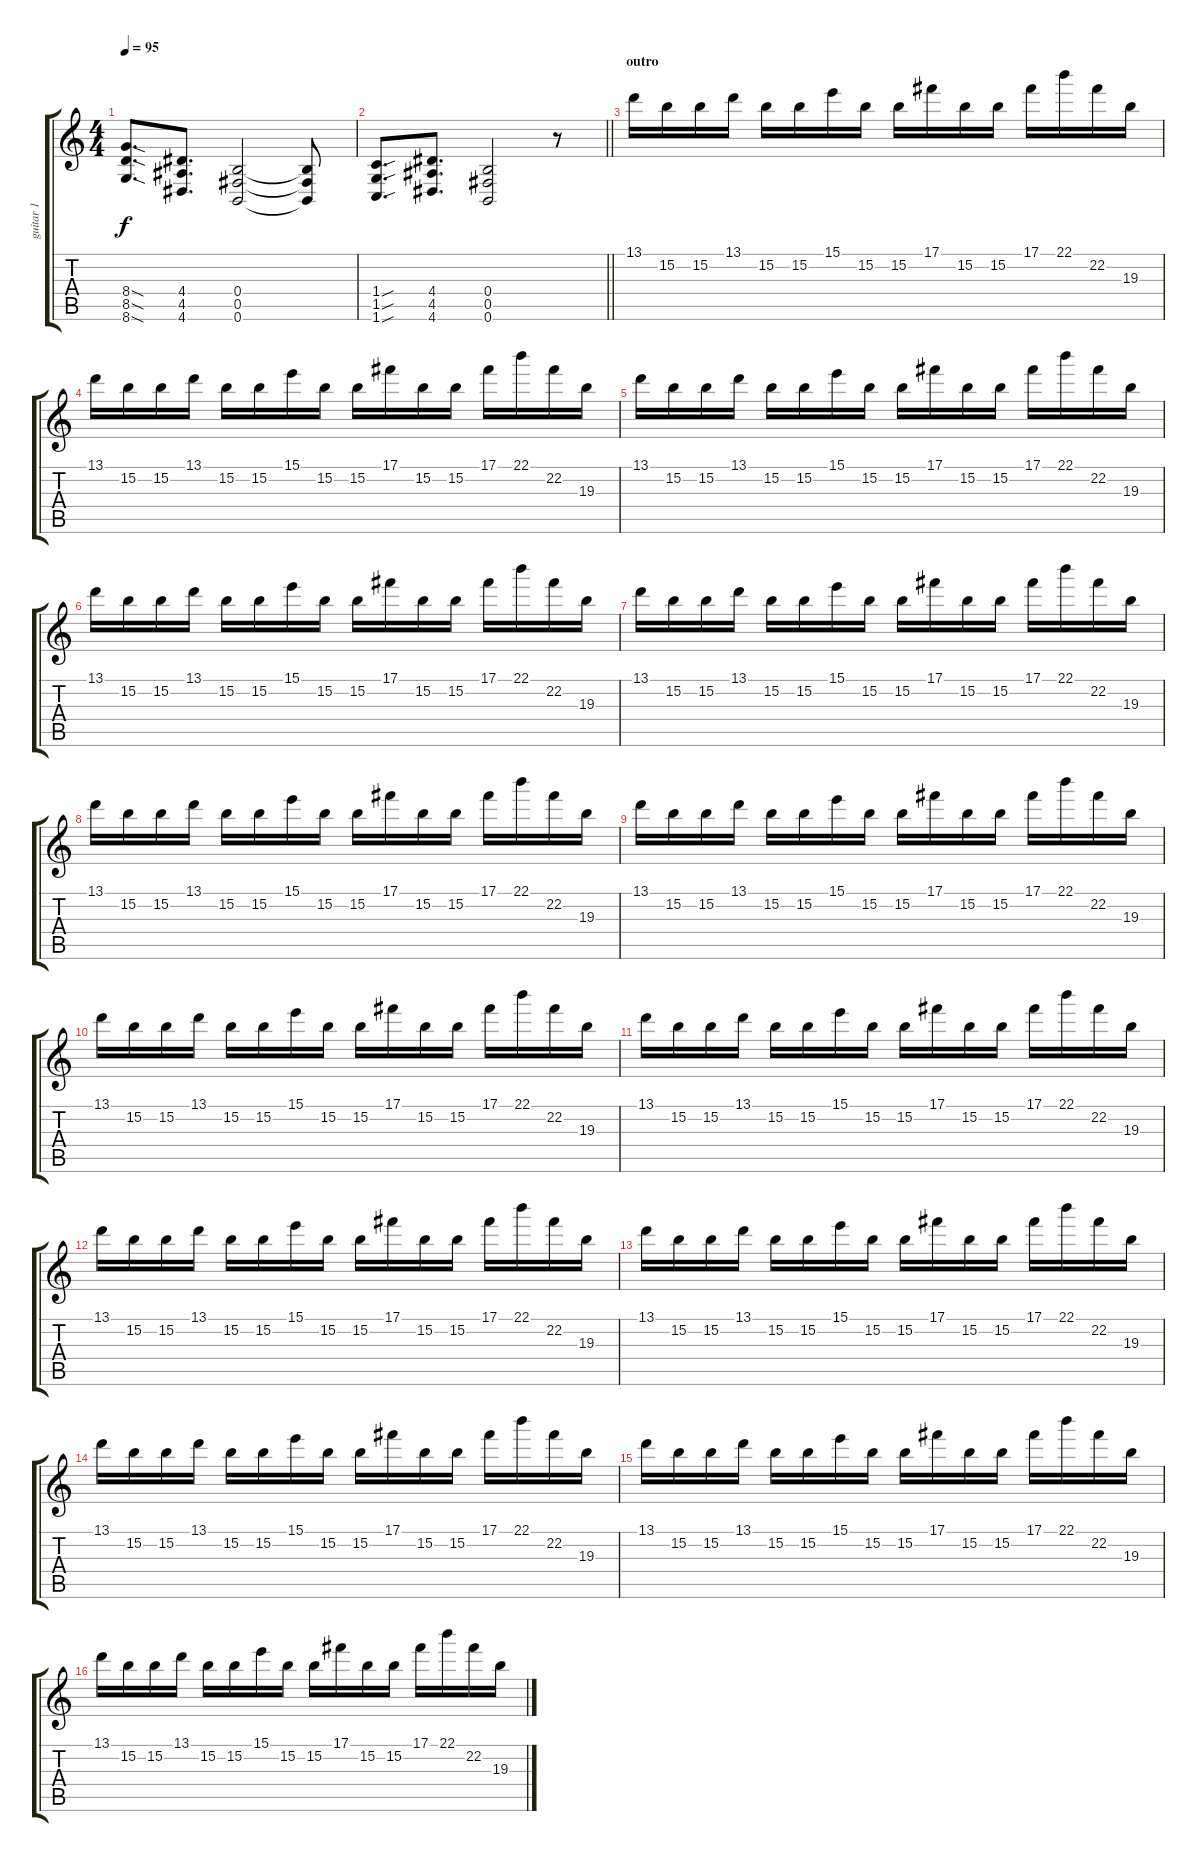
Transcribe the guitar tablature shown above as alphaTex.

\track ("guitar 1" "guitar 1") {instrument distortionguitar}
\staff {score tabs}
\tuning (Db4 Ab3 E3 B2 Gb2 B1) {hide}
\ts (4 4)
\tempo 95
\clef g2
\ks c
(8.4{sod} 8.5{sod} 8.6{sod}).8{d dy f} (4.4 4.5 4.6).8{d} (0.4 0.5 0.6).2 (0.4{t} 0.5{t} 0.6{t}).8 |
\barLineRight lightlight
(1.4{sou} 1.5{sou} 1.6{sou}).8{d} (4.4 4.5 4.6).8{d} (0.4 0.5 0.6).2 r.8 |
\section ("" "outro")
13.1.16 15.2.16 15.2.16 13.1.16 15.2.16 15.2.16 15.1.16 15.2.16 15.2.16 17.1.16 15.2.16 15.2.16 17.1.16 22.1.16 22.2.16 19.3.16 |
13.1.16 15.2.16 15.2.16 13.1.16 15.2.16 15.2.16 15.1.16 15.2.16 15.2.16 17.1.16 15.2.16 15.2.16 17.1.16 22.1.16 22.2.16 19.3.16 |
13.1.16 15.2.16 15.2.16 13.1.16 15.2.16 15.2.16 15.1.16 15.2.16 15.2.16 17.1.16 15.2.16 15.2.16 17.1.16 22.1.16 22.2.16 19.3.16 |
13.1.16 15.2.16 15.2.16 13.1.16 15.2.16 15.2.16 15.1.16 15.2.16 15.2.16 17.1.16 15.2.16 15.2.16 17.1.16 22.1.16 22.2.16 19.3.16 |
13.1.16 15.2.16 15.2.16 13.1.16 15.2.16 15.2.16 15.1.16 15.2.16 15.2.16 17.1.16 15.2.16 15.2.16 17.1.16 22.1.16 22.2.16 19.3.16 |
13.1.16 15.2.16 15.2.16 13.1.16 15.2.16 15.2.16 15.1.16 15.2.16 15.2.16 17.1.16 15.2.16 15.2.16 17.1.16 22.1.16 22.2.16 19.3.16 |
13.1.16 15.2.16 15.2.16 13.1.16 15.2.16 15.2.16 15.1.16 15.2.16 15.2.16 17.1.16 15.2.16 15.2.16 17.1.16 22.1.16 22.2.16 19.3.16 |
13.1.16 15.2.16 15.2.16 13.1.16 15.2.16 15.2.16 15.1.16 15.2.16 15.2.16 17.1.16 15.2.16 15.2.16 17.1.16 22.1.16 22.2.16 19.3.16 |
13.1.16 15.2.16 15.2.16 13.1.16 15.2.16 15.2.16 15.1.16 15.2.16 15.2.16 17.1.16 15.2.16 15.2.16 17.1.16 22.1.16 22.2.16 19.3.16 |
13.1.16 15.2.16 15.2.16 13.1.16 15.2.16 15.2.16 15.1.16 15.2.16 15.2.16 17.1.16 15.2.16 15.2.16 17.1.16 22.1.16 22.2.16 19.3.16 |
13.1.16 15.2.16 15.2.16 13.1.16 15.2.16 15.2.16 15.1.16 15.2.16 15.2.16 17.1.16 15.2.16 15.2.16 17.1.16 22.1.16 22.2.16 19.3.16 |
13.1.16 15.2.16 15.2.16 13.1.16 15.2.16 15.2.16 15.1.16 15.2.16 15.2.16 17.1.16 15.2.16 15.2.16 17.1.16 22.1.16 22.2.16 19.3.16 |
13.1.16 15.2.16 15.2.16 13.1.16 15.2.16 15.2.16 15.1.16 15.2.16 15.2.16 17.1.16 15.2.16 15.2.16 17.1.16 22.1.16 22.2.16 19.3.16 |
13.1.16 15.2.16 15.2.16 13.1.16 15.2.16 15.2.16 15.1.16 15.2.16 15.2.16 17.1.16 15.2.16 15.2.16 17.1.16 22.1.16 22.2.16 19.3.16
